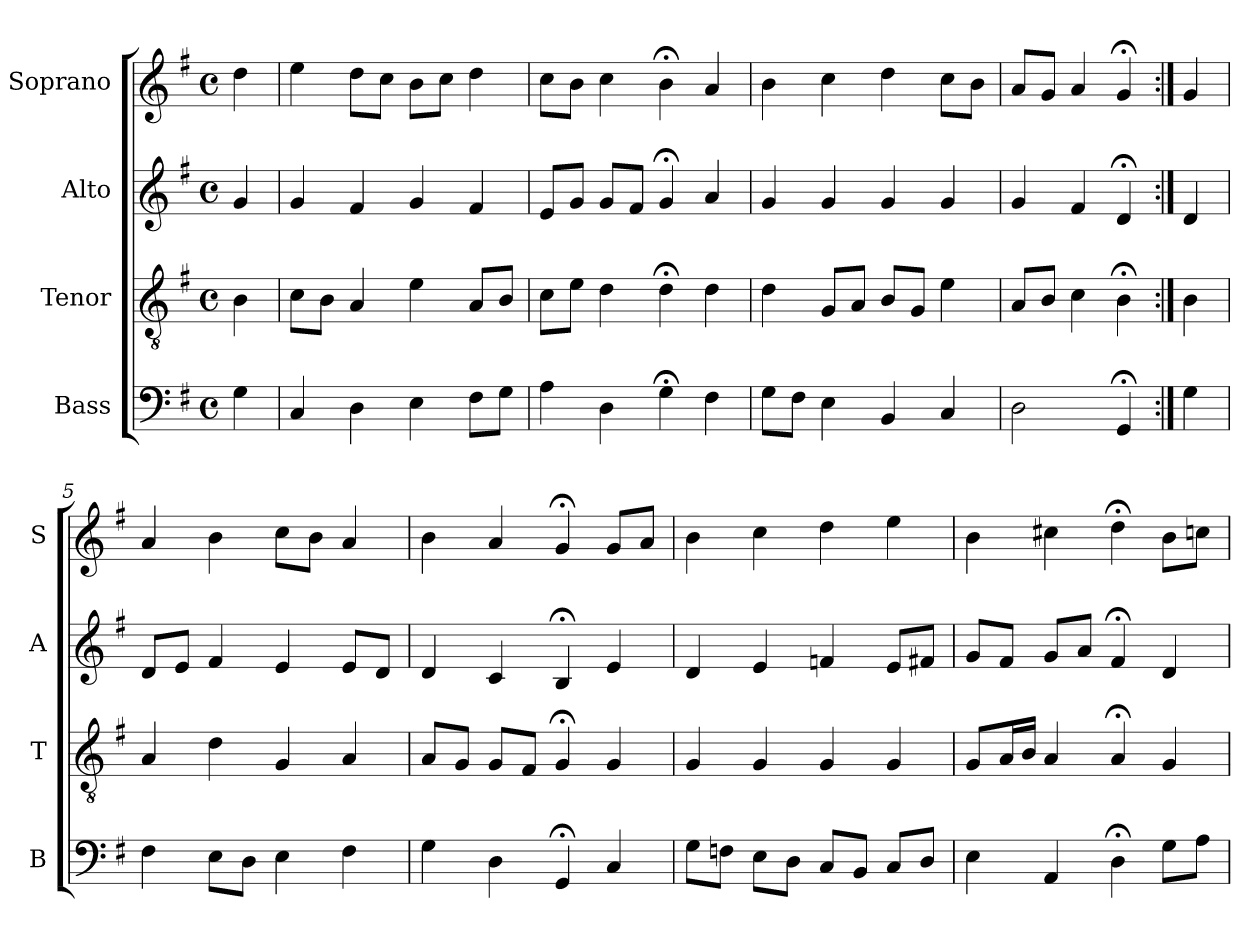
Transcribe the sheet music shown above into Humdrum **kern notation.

**kern	**kern	**kern	**kern
*part4	*part3	*part2	*part1
*staff4	*staff3	*staff2	*staff1
*I"Bass	*I"Tenor	*I"Alto	*I"Soprano
*I'B	*I'T	*I'A	*I'S
*clefF4	*clefGv2	*clefG2	*clefG2
*k[f#]	*k[f#]	*k[f#]	*k[f#]
*G:	*G:	*G:	*G:
*M4/4	*M4/4	*M4/4	*M4/4
*met(c)	*met(c)	*met(c)	*met(c)
*MM100	*MM100	*MM100	*MM100
=	=	=	=
4G	4B	4g	4dd
=1	=1	=1	=1
4C	8cL	4g	4ee
.	8BJ	.	.
4D	4A	4f#	8ddL
.	.	.	8ccJ
4E	4e	4g	8bL
.	.	.	8ccJ
8F#L	8AL	4f#	4dd
8GJ	8BJ	.	.
=2	=2	=2	=2
4A	8cL	8eL	8ccL
.	8eJ	8gJ	8bJ
4D	4d	8gL	4cc
.	.	8f#J	.
4G;<	4d;<	4g;<	4b;<
4F#	4d	4a	4a
=3	=3	=3	=3
8GL	4d	4g	4b
8F#J	.	.	.
4E	8GL	4g	4cc
.	8AJ	.	.
4BB	8BL	4g	4dd
.	8GJ	.	.
4C	4e	4g	8ccL
.	.	.	8bJ
=4	=4	=4	=4
2D	8AL	4g	8aL
.	8BJ	.	8gJ
.	4c	4f#	4a
4GG;<	4B;<	4d;<	4g;<
=:|!	=:|!	=:|!	=:|!
4G	4B	4d	4g
=5	=5	=5	=5
4F#	4A	8dL	4a
.	.	8eJ	.
8EL	4d	4f#	4b
8DJ	.	.	.
4E	4G	4e	8ccL
.	.	.	8bJ
4F#	4A	8eL	4a
.	.	8dJ	.
=6	=6	=6	=6
4G	8AL	4d	4b
.	8GJ	.	.
4D	8GL	4c	4a
.	8F#J	.	.
4GG;<	4G;<	4B;<	4g;<
4C	4G	4e	8gL
.	.	.	8aJ
=7	=7	=7	=7
8GL	4G	4d	4b
8FnJ	.	.	.
8EL	4G	4e	4cc
8DJ	.	.	.
8CL	4G	4fn	4dd
8BBJ	.	.	.
8CL	4G	8eL	4ee
8DJ	.	8f#XJ	.
=8	=8	=8	=8
4E	8GL	8gL	4b
.	16AL	8f#J	.
.	16BJJ	.	.
4AA	4A	8gL	4cc#X
.	.	8aJ	.
4D;<	4A;<	4f#;<	4dd;<
8GL	4G	4d	8bL
8AJ	.	.	8ccnJ
=	=	=	=
*-	*-	*-	*-
